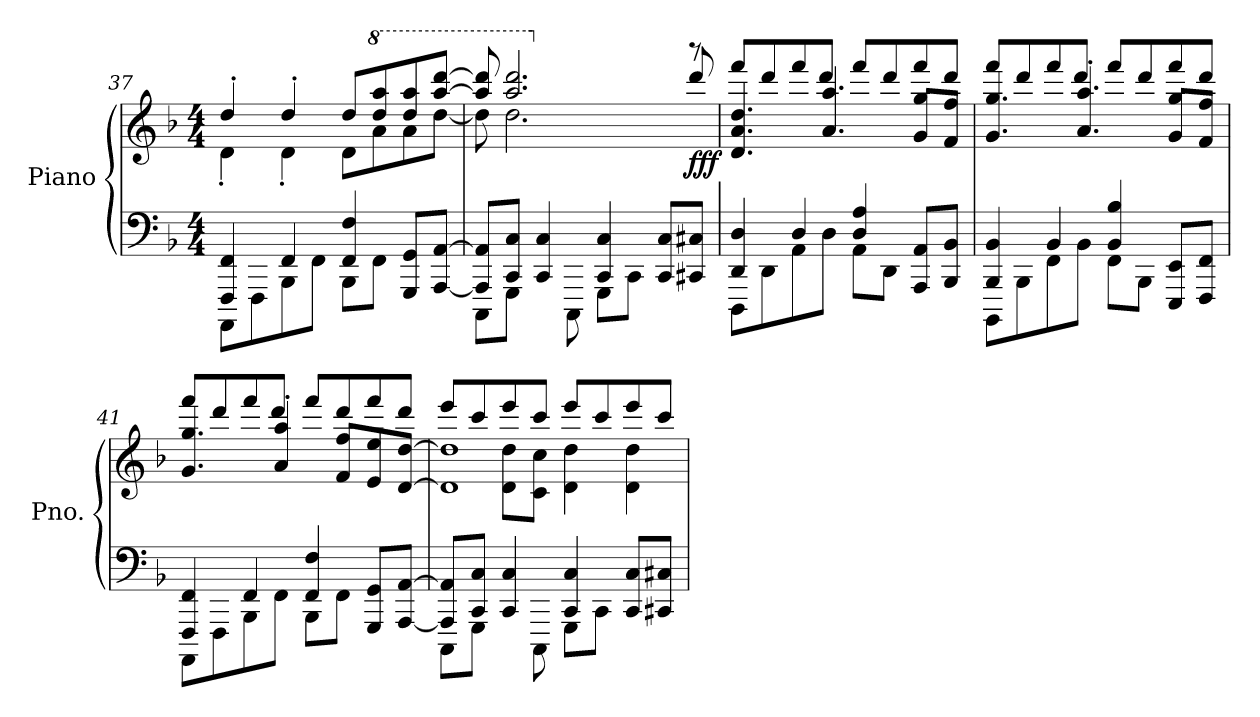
**kern	**kern	**dynam
*part1	*part1	*part1
*staff2	*staff1	*staff1/2
*I"Piano	*	*
*I'Pno.	*	*
!!LO:LB:g=z
*clefF4	*clefG2	*
*k[b-]	*k[b-]	*
*M4/4	*M4/4	*
=37	=37	=37
*^	*^	*
4FFF/ 4FF/	8AAAA\L	4dd'/	4d'\	.
.	8FFF\	.	.	.
4FF/	8BBB-\	4dd'/	4d'\	.
.	8FF\J	.	.	.
4FF/ 4F/	8BBB-\L	8dd/L	8d\L	.
*	*	*8va	*	*
.	8FF\J	8ddd/ 8aaa/	8aa\	.
8GGG/ 8GG/L	4ryy	8ddd/ 8aaa/	8aa\	.
[8AAA/ [8AA/J	.	[8aaa/ [8dddd/J	[8ddd\J	.
=38	=38	=38	=38	=38
*	*	*	*^	*
8AAA/] 8AA/]L	8CCC\L	8aaa/] 8dddd/]	8ddd\]	2..ryy	.
8CC/ 8C/J	8GGG\J	2.aaa/ 2.dddd/	2.ddd\	.	.
4CC/ 4C/	8ryy	.	.	.	.
.	8CCC\	.	.	.	.
4CC/ 4C/	8GGG\L	.	.	.	.
.	8CC\J	.	.	.	.
8CC/ 8C/L	4ryy	.	.	.	.
*	*	*X8va	*	*	*
!	!	!	!	!	!LO:DY:b
8CC#X/ 8C#X/J	.	8r	8ryy	8ddd/	fff
*	*	*	*v	*v	*
=39	=39	=39	=39	=39
4DD/ 4D/	8DDD\L	4.d/ 4.a/ 4.dd/	8fff/L	.
.	8DD\	.	8ddd/	.
4D/	8AA\	.	8fff/	.
.	8D\J	4.a/ 4.aa/	8ddd/J	.
4D/ 4A/	8AA\L	.	8fff/L	.
.	8DD\J	.	8ddd/	.
8AAA/ 8AA/L	4ryy	8g/ 8gg/L	8fff/	.
8BBB-/ 8BB-/J	.	8f/ 8ff/J	8ddd/J	.
=40	=40	=40	=40	=40
4BBB-/ 4BB-/	8BBBB-\L	4.g/ 4.gg/	8fff/L	.
.	8BBB-\	.	8ddd/	.
4BB-/	8FF\	.	8fff/	.
.	8BB-\J	4.a/' 4.aa/'	8ddd/J	.
4BB-/ 4B-/	8FF\L	.	8fff/L	.
.	8BBB-\J	.	8ddd/	.
8EEE/ 8EE/L	4ryy	8g/ 8gg/L	8fff/	.
8FFF/ 8FF/J	.	8f/ 8ff/J	8ddd/J	.
!!LO:PB:g=z	!!
=41	=41	=41	=41	=41
4FFF/ 4FF/	8AAAA\L	4.g/ 4.gg/	8fff/L	.
.	8FFF\	.	8ddd/	.
4FF/	8BBB-\	.	8fff/	.
.	8FF\J	4a/' 4aa/'	8ddd/J	.
4FF/ 4F/	8BBB-\L	.	8fff/L	.
.	8FF\J	8f/ 8ff/L	8ddd/	.
8GGG/ 8GG/L	4ryy	8e/ 8ee/	8fff/	.
[8AAA/ [8AA/J	.	[8d/ [8dd/J	8ddd/J	.
=42	=42	=42	=42	=42
*	*	*	*^	*
8AAA/] 8AA/]L	8CCC\L	1d] 1dd]	4ryy	8eee/L	.
8CC/ 8C/J	8GGG\J	.	.	8ccc/	.
4CC/ 4C/	8ryy	.	8d\ 8dd\L	8eee/	.
.	8CCC\	.	8c\ 8cc\J	8ccc/J	.
4CC/ 4C/	8GGG\L	.	4d\ 4dd\	8eee/L	.
.	8CC\J	.	.	8ccc/	.
8CC/ 8C/L	4ryy	.	4d\ 4dd\	8eee/	.
8CC#X/ 8C#X/J	.	.	.	8ccc/J	.
*v	*v	*	*	*	*
*	*v	*v	*v	*
=	=	=
*-	*-	*-
